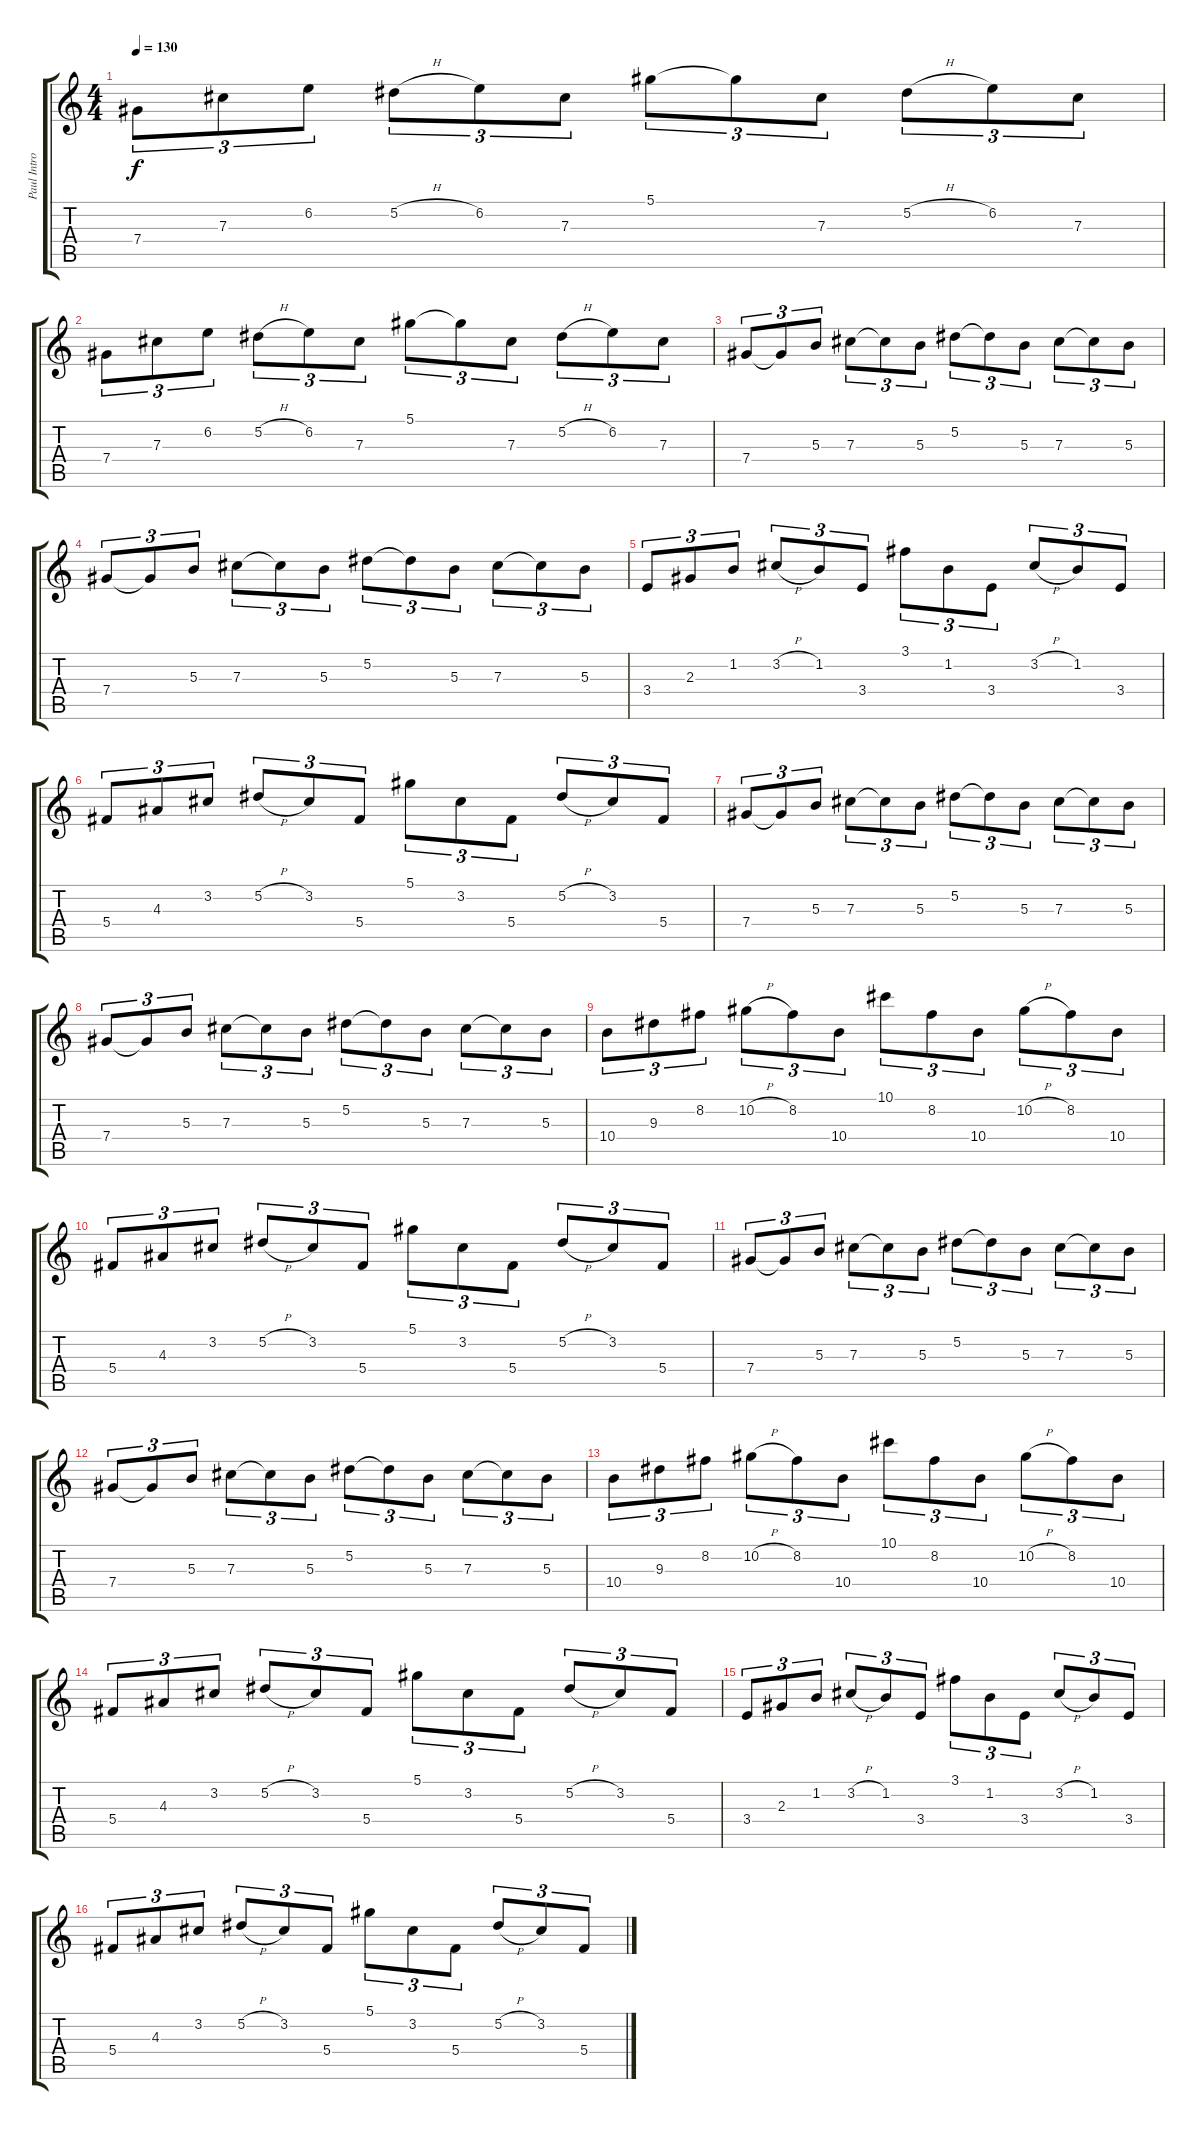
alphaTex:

\track ("Paul Intro" "Paul Intro") {instrument acousticguitarsteel}
\staff {score tabs}
\tuning (Eb4 Bb3 Gb3 Db3 Ab2 Eb2) {hide}
\ts (4 4)
\tempo 130
\clef g2
\ks c
7.4.8{tu (3 2) dy f} 7.3.8{tu (3 2)} 6.2.8{tu (3 2)} 5.2{h}.8{tu (3 2)} 6.2.8{tu (3 2)} 7.3.8{tu (3 2)} 5.1.8{tu (3 2)} 5.1{t}.8{tu (3 2)} 7.3.8{tu (3 2)} 5.2{h}.8{tu (3 2)} 6.2.8{tu (3 2)} 7.3.8{tu (3 2)} |
7.4.8{tu (3 2)} 7.3.8{tu (3 2)} 6.2.8{tu (3 2)} 5.2{h}.8{tu (3 2)} 6.2.8{tu (3 2)} 7.3.8{tu (3 2)} 5.1.8{tu (3 2)} 5.1{t}.8{tu (3 2)} 7.3.8{tu (3 2)} 5.2{h}.8{tu (3 2)} 6.2.8{tu (3 2)} 7.3.8{tu (3 2)} |
7.4.8{tu (3 2)} 7.4{t}.8{tu (3 2)} 5.3.8{tu (3 2)} 7.3.8{tu (3 2)} 7.3{t}.8{tu (3 2)} 5.3.8{tu (3 2)} 5.2.8{tu (3 2)} 5.2{t}.8{tu (3 2)} 5.3.8{tu (3 2)} 7.3.8{tu (3 2)} 7.3{t}.8{tu (3 2)} 5.3.8{tu (3 2)} |
7.4.8{tu (3 2)} 7.4{t}.8{tu (3 2)} 5.3.8{tu (3 2)} 7.3.8{tu (3 2)} 7.3{t}.8{tu (3 2)} 5.3.8{tu (3 2)} 5.2.8{tu (3 2)} 5.2{t}.8{tu (3 2)} 5.3.8{tu (3 2)} 7.3.8{tu (3 2)} 7.3{t}.8{tu (3 2)} 5.3.8{tu (3 2)} |
3.4.8{tu (3 2)} 2.3.8{tu (3 2)} 1.2.8{tu (3 2)} 3.2{h}.8{tu (3 2)} 1.2.8{tu (3 2)} 3.4.8{tu (3 2)} 3.1.8{tu (3 2)} 1.2.8{tu (3 2)} 3.4.8{tu (3 2)} 3.2{h}.8{tu (3 2)} 1.2.8{tu (3 2)} 3.4.8{tu (3 2)} |
5.4.8{tu (3 2)} 4.3.8{tu (3 2)} 3.2.8{tu (3 2)} 5.2{h}.8{tu (3 2)} 3.2.8{tu (3 2)} 5.4.8{tu (3 2)} 5.1.8{tu (3 2)} 3.2.8{tu (3 2)} 5.4.8{tu (3 2)} 5.2{h}.8{tu (3 2)} 3.2.8{tu (3 2)} 5.4.8{tu (3 2)} |
7.4.8{tu (3 2)} 7.4{t}.8{tu (3 2)} 5.3.8{tu (3 2)} 7.3.8{tu (3 2)} 7.3{t}.8{tu (3 2)} 5.3.8{tu (3 2)} 5.2.8{tu (3 2)} 5.2{t}.8{tu (3 2)} 5.3.8{tu (3 2)} 7.3.8{tu (3 2)} 7.3{t}.8{tu (3 2)} 5.3.8{tu (3 2)} |
7.4.8{tu (3 2)} 7.4{t}.8{tu (3 2)} 5.3.8{tu (3 2)} 7.3.8{tu (3 2)} 7.3{t}.8{tu (3 2)} 5.3.8{tu (3 2)} 5.2.8{tu (3 2)} 5.2{t}.8{tu (3 2)} 5.3.8{tu (3 2)} 7.3.8{tu (3 2)} 7.3{t}.8{tu (3 2)} 5.3.8{tu (3 2)} |
10.4.8{tu (3 2)} 9.3.8{tu (3 2)} 8.2.8{tu (3 2)} 10.2{h}.8{tu (3 2)} 8.2.8{tu (3 2)} 10.4.8{tu (3 2)} 10.1.8{tu (3 2)} 8.2.8{tu (3 2)} 10.4.8{tu (3 2)} 10.2{h}.8{tu (3 2)} 8.2.8{tu (3 2)} 10.4.8{tu (3 2)} |
5.4.8{tu (3 2)} 4.3.8{tu (3 2)} 3.2.8{tu (3 2)} 5.2{h}.8{tu (3 2)} 3.2.8{tu (3 2)} 5.4.8{tu (3 2)} 5.1.8{tu (3 2)} 3.2.8{tu (3 2)} 5.4.8{tu (3 2)} 5.2{h}.8{tu (3 2)} 3.2.8{tu (3 2)} 5.4.8{tu (3 2)} |
7.4.8{tu (3 2)} 7.4{t}.8{tu (3 2)} 5.3.8{tu (3 2)} 7.3.8{tu (3 2)} 7.3{t}.8{tu (3 2)} 5.3.8{tu (3 2)} 5.2.8{tu (3 2)} 5.2{t}.8{tu (3 2)} 5.3.8{tu (3 2)} 7.3.8{tu (3 2)} 7.3{t}.8{tu (3 2)} 5.3.8{tu (3 2)} |
7.4.8{tu (3 2)} 7.4{t}.8{tu (3 2)} 5.3.8{tu (3 2)} 7.3.8{tu (3 2)} 7.3{t}.8{tu (3 2)} 5.3.8{tu (3 2)} 5.2.8{tu (3 2)} 5.2{t}.8{tu (3 2)} 5.3.8{tu (3 2)} 7.3.8{tu (3 2)} 7.3{t}.8{tu (3 2)} 5.3.8{tu (3 2)} |
10.4.8{tu (3 2)} 9.3.8{tu (3 2)} 8.2.8{tu (3 2)} 10.2{h}.8{tu (3 2)} 8.2.8{tu (3 2)} 10.4.8{tu (3 2)} 10.1.8{tu (3 2)} 8.2.8{tu (3 2)} 10.4.8{tu (3 2)} 10.2{h}.8{tu (3 2)} 8.2.8{tu (3 2)} 10.4.8{tu (3 2)} |
5.4.8{tu (3 2)} 4.3.8{tu (3 2)} 3.2.8{tu (3 2)} 5.2{h}.8{tu (3 2)} 3.2.8{tu (3 2)} 5.4.8{tu (3 2)} 5.1.8{tu (3 2)} 3.2.8{tu (3 2)} 5.4.8{tu (3 2)} 5.2{h}.8{tu (3 2)} 3.2.8{tu (3 2)} 5.4.8{tu (3 2)} |
3.4.8{tu (3 2)} 2.3.8{tu (3 2)} 1.2.8{tu (3 2)} 3.2{h}.8{tu (3 2)} 1.2.8{tu (3 2)} 3.4.8{tu (3 2)} 3.1.8{tu (3 2)} 1.2.8{tu (3 2)} 3.4.8{tu (3 2)} 3.2{h}.8{tu (3 2)} 1.2.8{tu (3 2)} 3.4.8{tu (3 2)} |
5.4.8{tu (3 2)} 4.3.8{tu (3 2)} 3.2.8{tu (3 2)} 5.2{h}.8{tu (3 2)} 3.2.8{tu (3 2)} 5.4.8{tu (3 2)} 5.1.8{tu (3 2)} 3.2.8{tu (3 2)} 5.4.8{tu (3 2)} 5.2{h}.8{tu (3 2)} 3.2.8{tu (3 2)} 5.4.8{tu (3 2)}
